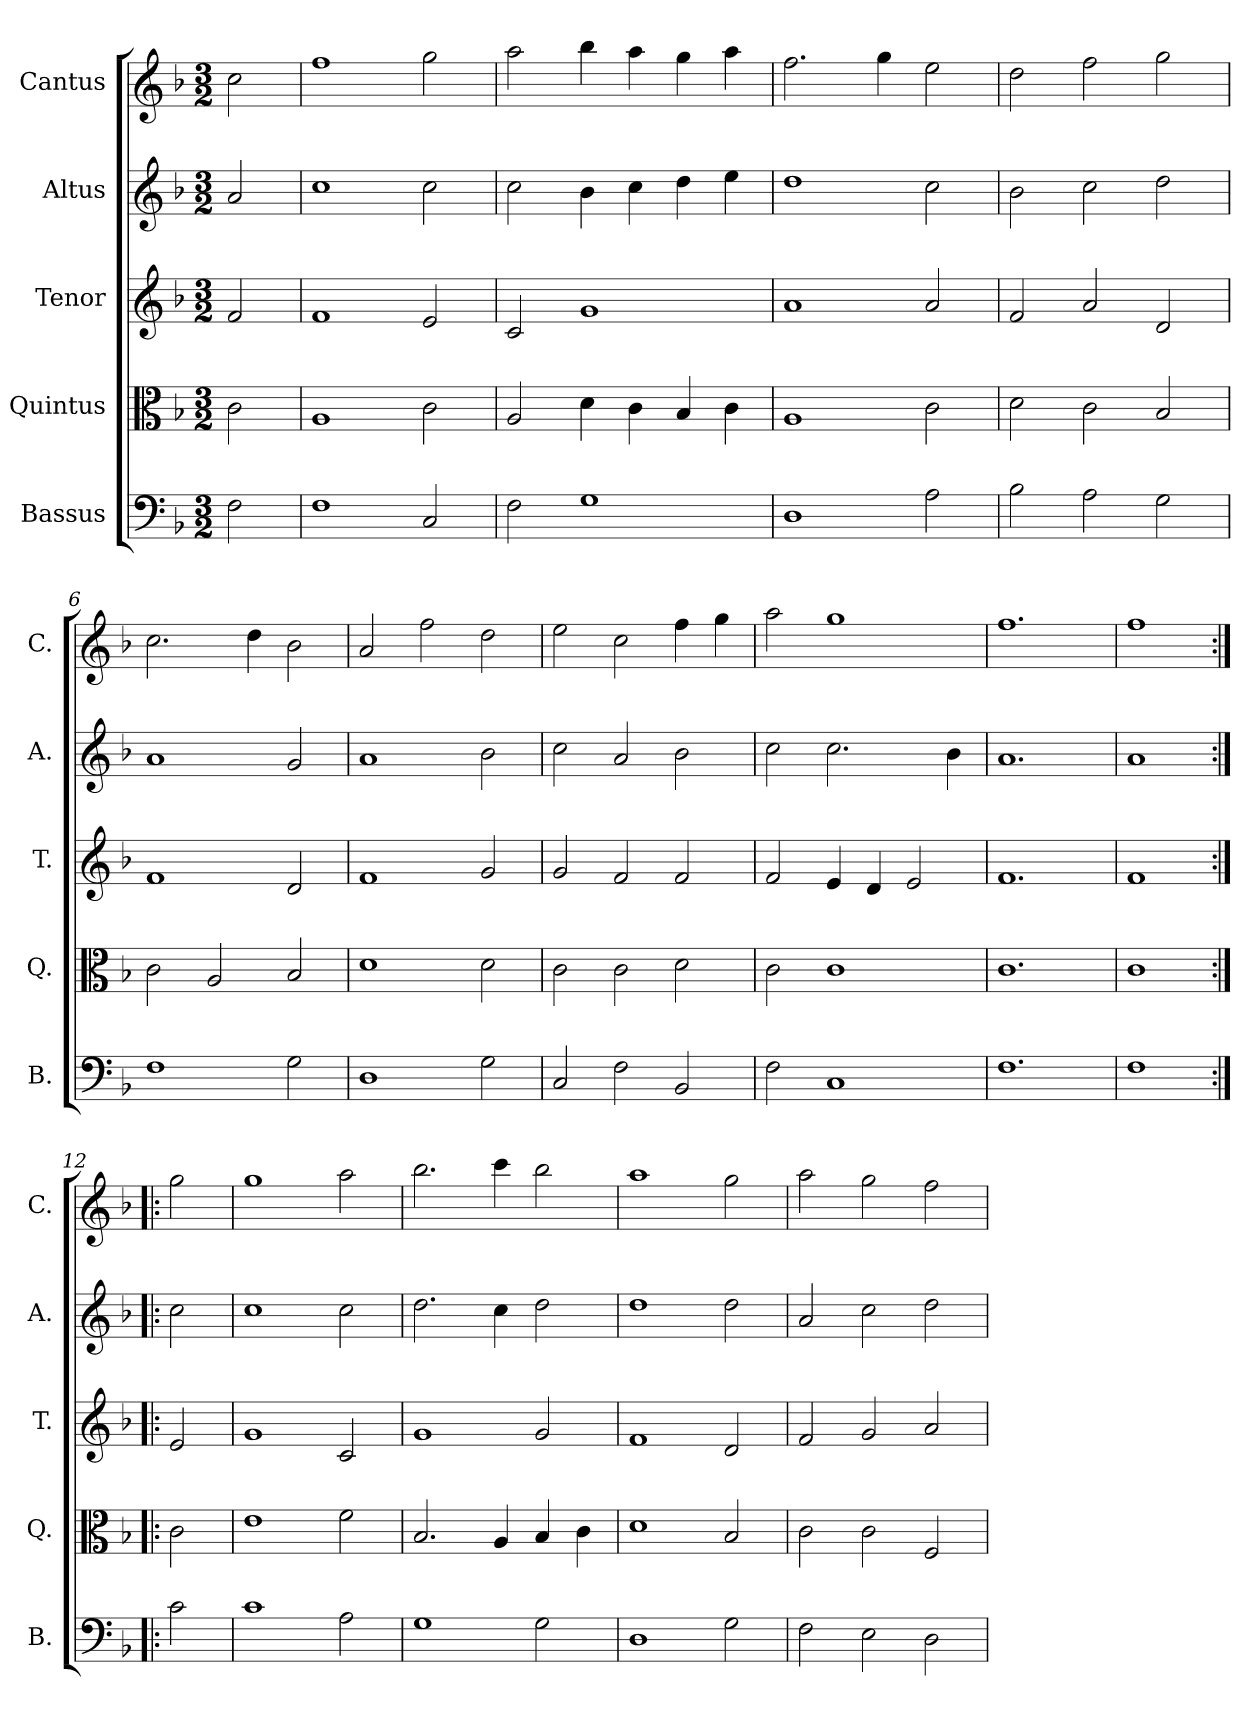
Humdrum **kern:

**kern	**kern	**kern	**kern	**kern
*part5	*part4	*part3	*part2	*part1
*staff5	*staff4	*staff3	*staff2	*staff1
*I"Bassus	*I"Quintus	*I"Tenor	*I"Altus	*I"Cantus
*I'B.	*I'Q.	*I'T.	*I'A.	*I'C.
*clefF4	*clefC3	*clefG2	*clefG2	*clefG2
*k[b-]	*k[b-]	*k[b-]	*k[b-]	*k[b-]
*F:	*F:	*F:	*F:	*F:
*M3/2	*M3/2	*M3/2	*M3/2	*M3/2
=1	=1	=1	=1	=1
2F\	2c\	2f/	2a/	2cc\
=2	=2	=2	=2	=2
1F	1A	1f	1cc	1ff
2C/	2c\	2e/	2cc\	2gg\
=3	=3	=3	=3	=3
2F\	2A/	2c/	2cc\	2aa\
1G	4d\	1g	4b-\	4bb-\
.	4c\	.	4cc\	4aa\
.	4B-/	.	4dd\	4gg\
.	4c\	.	4ee\	4aa\
=4	=4	=4	=4	=4
1D	1A	1a	1dd	2.ff\
.	.	.	.	4gg\
2A\	2c\	2a/	2cc\	2ee\
=5	=5	=5	=5	=5
2B-\	2d\	2f/	2b-\	2dd\
2A\	2c\	2a/	2cc\	2ff\
2G\	2B-/	2d/	2dd\	2gg\
=6	=6	=6	=6	=6
1F	2c\	1f	1a	2.cc\
.	2A/	.	.	.
.	.	.	.	4dd\
2G\	2B-/	2d/	2g/	2b-\
!!LO:LB:g=z
=7	=7	=7	=7	=7
1D	1d	1f	1a	2a/
.	.	.	.	2ff\
2G\	2d\	2g/	2b-\	2dd\
=8	=8	=8	=8	=8
2C/	2c\	2g/	2cc\	2ee\
2F\	2c\	2f/	2a/	2cc\
2BB-/	2d\	2f/	2b-\	4ff\
.	.	.	.	4gg\
=9	=9	=9	=9	=9
2F\	2c\	2f/	2cc\	2aa\
1C	1c	4e/	2.cc\	1gg
.	.	4d/	.	.
.	.	2e/	.	.
.	.	.	4b-\	.
=10	=10	=10	=10	=10
1.F	1.c	1.f	1.a	1.ff
=11	=11	=11	=11	=11
1F	1c	1f	1a	1ff
=12:|!|:	=12:|!|:	=12:|!|:	=12:|!|:	=12:|!|:
2c\	2c\	2e/	2cc\	2gg\
=13	=13	=13	=13	=13
1c	1e	1g	1cc	1gg
2A\	2f\	2c/	2cc\	2aa\
!!LO:LB:g=z
=14	=14	=14	=14	=14
1G	2.B-/	1g	2.dd\	2.bb-\
.	4A/	.	4cc\	4ccc\
2G\	4B-/	2g/	2dd\	2bb-\
.	4c\	.	.	.
=15	=15	=15	=15	=15
1D	1d	1f	1dd	1aa
2G\	2B-/	2d/	2dd\	2gg\
=16	=16	=16	=16	=16
2F\	2c\	2f/	2a/	2aa\
2E\	2c\	2g/	2cc\	2gg\
2D\	2F/	2a/	2dd\	2ff\
=	=	=	=	=
*-	*-	*-	*-	*-
